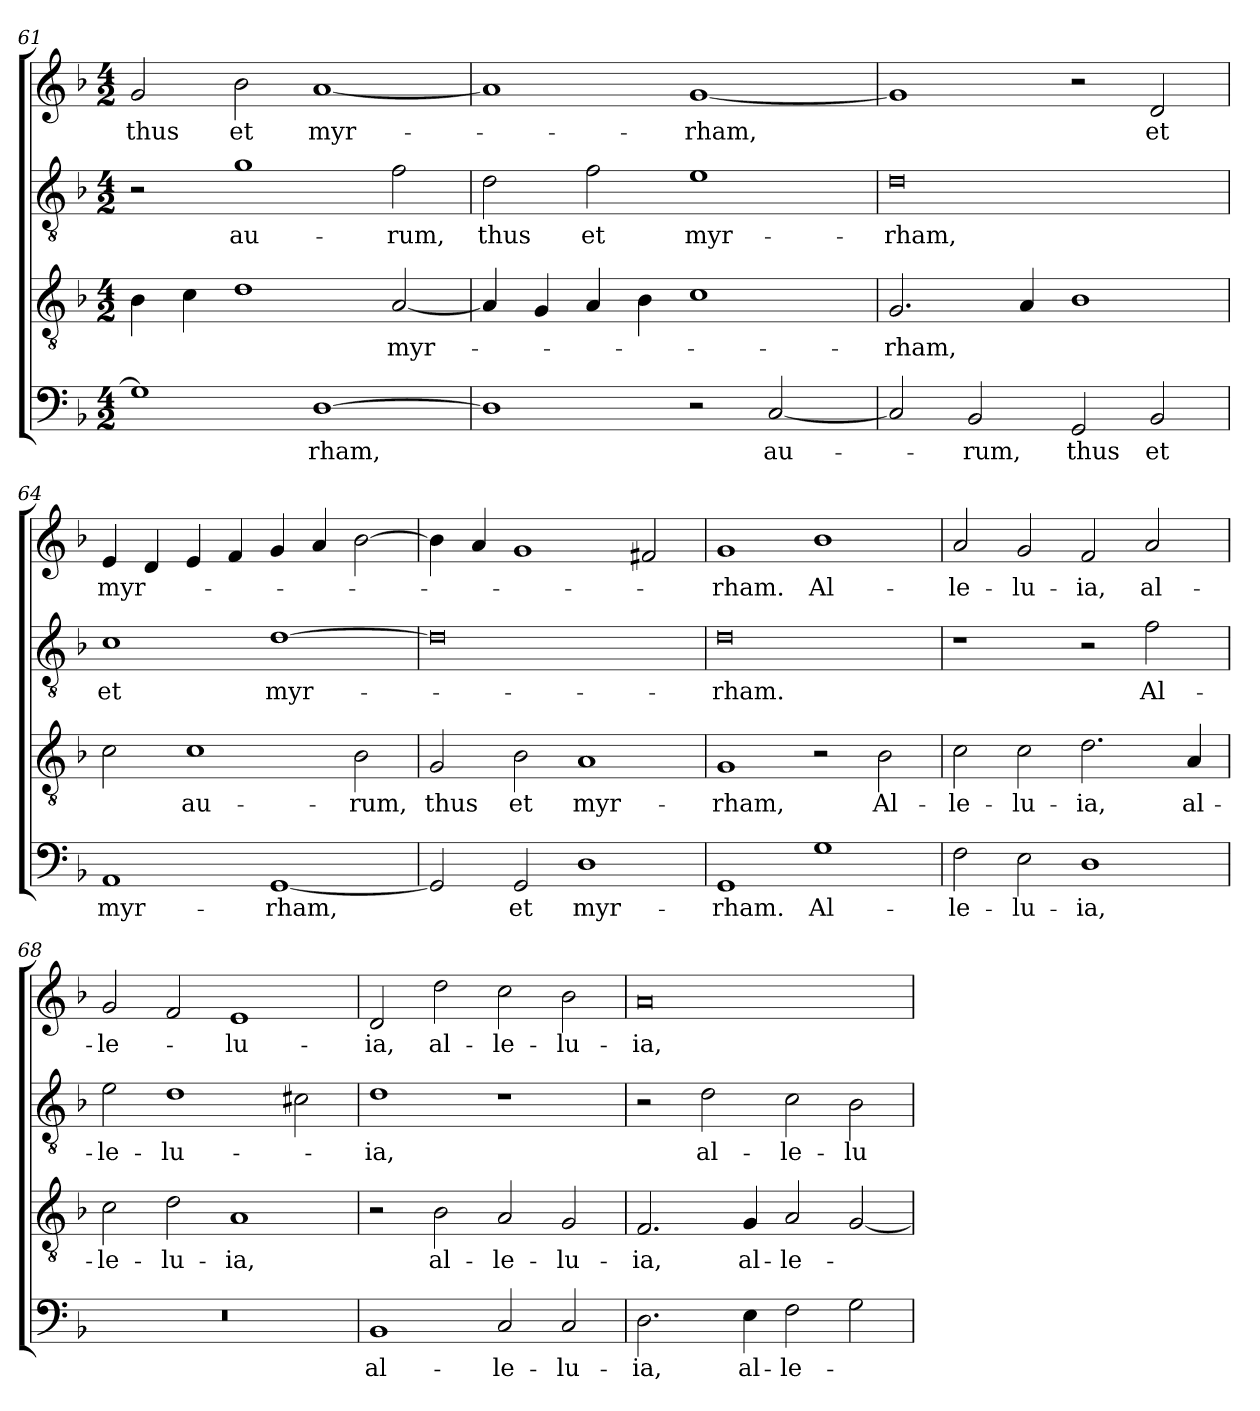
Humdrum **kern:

**kern	**text	**kern	**text	**kern	**text	**kern	**text
*part4	*part4	*part3	*part3	*part2	*part2	*part1	*part1
*staff4	*staff4	*staff3	*staff3	*staff2	*staff2	*staff1	*staff1
!!LO:PB:g=z
*clefF4	*	*clefGv2	*	*clefGv2	*	*clefG2	*
*k[b-]	*	*k[b-]	*	*k[b-]	*	*k[b-]	*
*F:	*	*F:	*	*F:	*	*F:	*
*M4/2	*	*M4/2	*	*M4/2	*	*M4/2	*
=61	=61	=61	=61	=61	=61	=61	=61
!	!	!	!	!	!	!	!LO:LY:b
1G]	.	4B-\	.	2r	.	2g/	thus
.	.	4c\	.	.	.	.	.
!	!	!	!	!	!LO:LY:b	!	!LO:LY:b
.	.	1d	.	1g	au-	2b-\	et
!	!LO:LY:b	!	!	!	!	!	!LO:LY:b
[1D	-rham,	.	.	.	.	[1a	myr-
!	!	!	!LO:LY:b	!	!LO:LY:b	!	!
.	.	[2A/	myr-	2f\	-rum,	.	.
=62	=62	=62	=62	=62	=62	=62	=62
!	!	!	!	!	!LO:LY:b	!	!
1D]	.	4A/]	.	2d\	thus	1a]	.
.	.	4G/	.	.	.	.	.
!	!	!	!	!	!LO:LY:b	!	!
.	.	4A/	.	2f\	et	.	.
.	.	4B-\	.	.	.	.	.
!	!	!	!	!	!LO:LY:b	!	!LO:LY:b
2r	.	1c	.	1e	myr-	[1g	-rham,
!	!LO:LY:b	!	!	!	!	!	!
[2C/	au-	.	.	.	.	.	.
=63	=63	=63	=63	=63	=63	=63	=63
!	!	!	!LO:LY:b	!	!LO:LY:b	!	!
2C/]	.	2.G/	-rham,	0d	-rham,	1g]	.
!	!LO:LY:b	!	!	!	!	!	!
2BB-/	-rum,	.	.	.	.	.	.
.	.	4A/	.	.	.	.	.
!	!LO:LY:b	!	!	!	!	!	!
2GG/	thus	1B-	.	.	.	2r	.
!	!LO:LY:b	!	!	!	!	!	!LO:LY:b
2BB-/	et	.	.	.	.	2d/	et
=64	=64	=64	=64	=64	=64	=64	=64
!	!LO:LY:b	!	!	!	!LO:LY:b	!	!LO:LY:b
1AA	myr-	2c\	.	1c	et	4e/	myr-
.	.	.	.	.	.	4d/	.
!	!	!	!LO:LY:b	!	!	!	!
.	.	1c	au-	.	.	4e/	.
.	.	.	.	.	.	4f/	.
!	!LO:LY:b	!	!	!	!LO:LY:b	!	!
[1GG	-rham,	.	.	[1d	myr-	4g/	.
.	.	.	.	.	.	4a/	.
!	!	!	!LO:LY:b	!	!	!	!
.	.	2B-\	-rum,	.	.	[2b-\	.
=65	=65	=65	=65	=65	=65	=65	=65
!	!	!	!LO:LY:b	!	!	!	!
2GG/]	.	2G/	thus	0d]	.	4b-\]	.
.	.	.	.	.	.	4a/	.
!	!LO:LY:b	!	!LO:LY:b	!	!	!	!
2GG/	et	2B-\	et	.	.	1g	.
!	!LO:LY:b	!	!LO:LY:b	!	!	!	!
1D	myr-	1A	myr-	.	.	.	.
.	.	.	.	.	.	2f#X/	.
!!LO:LB:g=z
=66	=66	=66	=66	=66	=66	=66	=66
!	!LO:LY:b	!	!LO:LY:b	!	!LO:LY:b	!	!LO:LY:b
1GG	-rham.	1G	-rham,	0d	-rham.	1g	-rham.
!	!LO:LY:b	!	!	!	!	!	!LO:LY:b
1G	Al-	2r	.	.	.	1b-	Al-
!	!	!	!LO:LY:b	!	!	!	!
.	.	2B-\	Al-	.	.	.	.
=67	=67	=67	=67	=67	=67	=67	=67
!	!LO:LY:b	!	!LO:LY:b	!	!	!	!LO:LY:b
2F\	-le-	2c\	-le-	1r	.	2a/	-le-
!	!LO:LY:b	!	!LO:LY:b	!	!	!	!LO:LY:b
2E\	-lu-	2c\	-lu-	.	.	2g/	-lu-
!	!LO:LY:b	!	!LO:LY:b	!	!	!	!LO:LY:b
1D	-ia,	2.d\	-ia,	2r	.	2f/	-ia,
!	!	!	!	!	!LO:LY:b	!	!LO:LY:b
.	.	.	.	2f\	Al-	2a/	al-
!	!	!	!LO:LY:b	!	!	!	!
.	.	4A/	al-	.	.	.	.
=68	=68	=68	=68	=68	=68	=68	=68
!	!	!	!LO:LY:b	!	!LO:LY:b	!	!LO:LY:b
0r	.	2c\	-le-	2e\	-le-	2g/	-le-
!	!	!	!LO:LY:b	!	!LO:LY:b	!	!
.	.	2d\	-lu-	1d	-lu-	2f/	.
!	!	!	!LO:LY:b	!	!	!	!LO:LY:b
.	.	1A	-ia,	.	.	1e	-lu-
.	.	.	.	2c#X\	.	.	.
=69	=69	=69	=69	=69	=69	=69	=69
!	!LO:LY:b	!	!	!	!LO:LY:b	!	!LO:LY:b
1BB-	al-	2r	.	1d	-ia,	2d/	-ia,
!	!	!	!LO:LY:b	!	!	!	!LO:LY:b
.	.	2B-\	al-	.	.	2dd\	al-
!	!LO:LY:b	!	!LO:LY:b	!	!	!	!LO:LY:b
2C/	-le-	2A/	-le-	1r	.	2cc\	-le-
!	!LO:LY:b	!	!LO:LY:b	!	!	!	!LO:LY:b
2C/	-lu-	2G/	-lu-	.	.	2b-\	-lu-
=70	=70	=70	=70	=70	=70	=70	=70
!	!LO:LY:b	!	!LO:LY:b	!	!	!	!LO:LY:b
2.D\	-ia,	2.F/	-ia,	2r	.	0a	-ia,
!	!	!	!	!	!LO:LY:b	!	!
.	.	.	.	2d\	al-	.	.
!	!LO:LY:b	!	!LO:LY:b	!	!	!	!
4E\	al-	4G/	al-	.	.	.	.
!	!LO:LY:b	!	!LO:LY:b	!	!LO:LY:b	!	!
2F\	-le-	2A/	-le-	2c\	-le-	.	.
!	!	!	!	!	!LO:LY:b	!	!
2G\	.	[2G/	.	2B-\	-lu-	.	.
=	=	=	=	=	=	=	=
*-	*-	*-	*-	*-	*-	*-	*-
